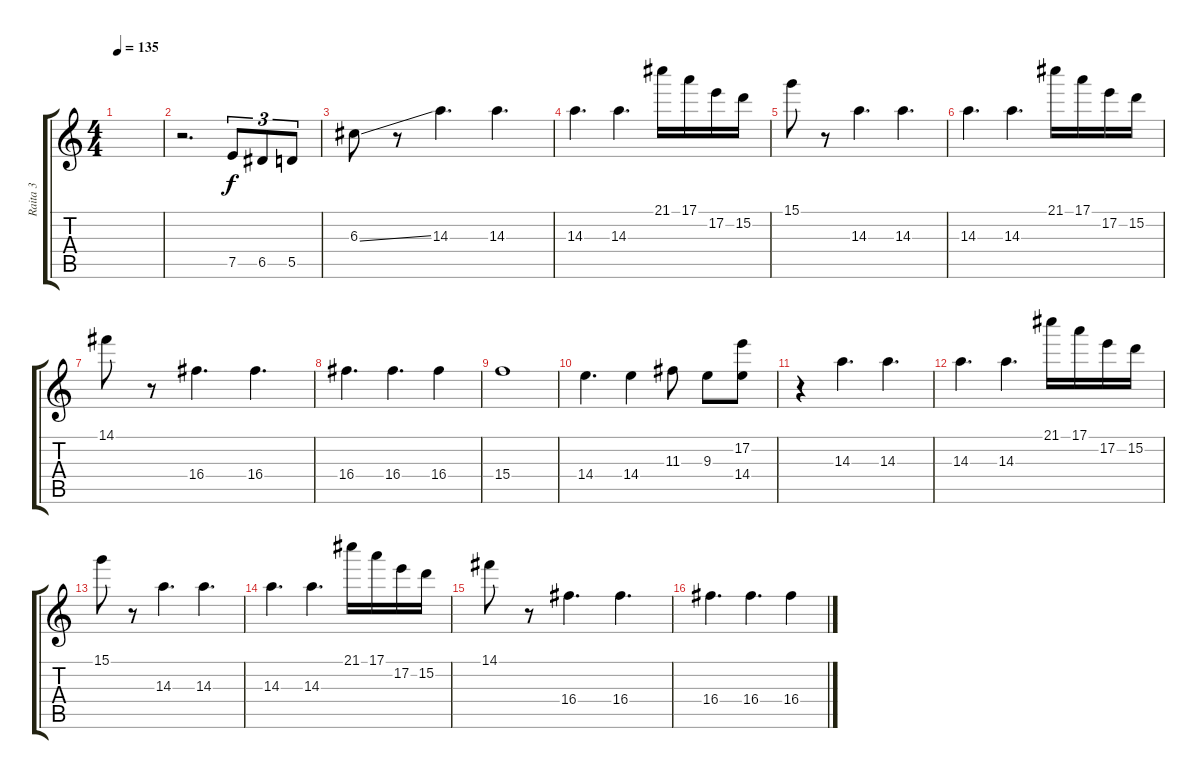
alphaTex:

\track ("Raita 3" "Raita 3") {instrument overdrivenguitar}
\staff {score tabs}
\tuning (E4 B3 G3 D3 A2 E2) {hide}
\ts (4 4)
\tempo 135
\clef g2
\ks c
|
r.2{d} 7.5.8{tu (3 2)} 6.5.8{tu (3 2)} 5.5.8{tu (3 2)} |
6.3{ss}.8 r.8 14.3.4{d} 14.3.4{d} |
14.3.4{d} 14.3.4{d} 21.1.16 17.1.16 17.2.16 15.2.16 |
15.1.8 r.8 14.3.4{d} 14.3.4{d} |
14.3.4{d} 14.3.4{d} 21.1.16 17.1.16 17.2.16 15.2.16 |
14.1.8 r.8 16.4.4{d} 16.4.4{d} |
16.4.4{d} 16.4.4{d} 16.4.4 |
15.4.1 |
14.4.4{d} 14.4.4 11.3.8 9.3.8 (17.2 14.4).8 |
r.4 14.3.4{d} 14.3.4{d} |
14.3.4{d} 14.3.4{d} 21.1.16 17.1.16 17.2.16 15.2.16 |
15.1.8 r.8 14.3.4{d} 14.3.4{d} |
14.3.4{d} 14.3.4{d} 21.1.16 17.1.16 17.2.16 15.2.16 |
14.1.8 r.8 16.4.4{d} 16.4.4{d} |
16.4.4{d} 16.4.4{d} 16.4.4
